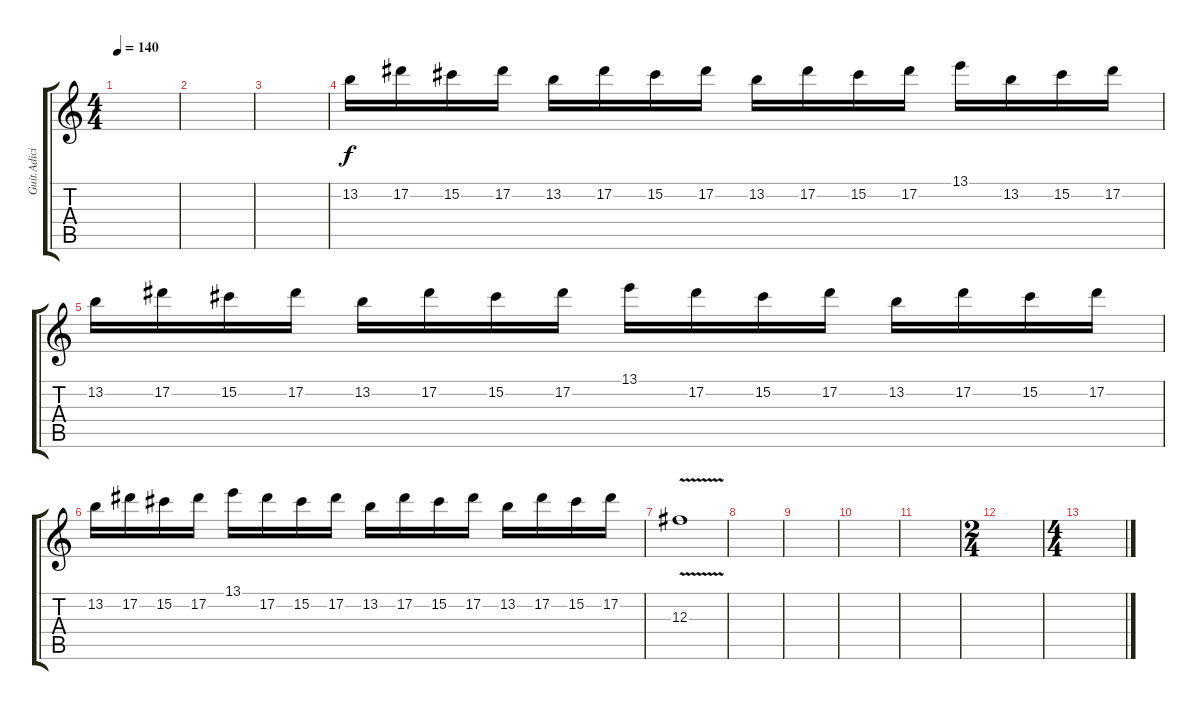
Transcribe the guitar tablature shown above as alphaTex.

\track ("Guit.Adicional" "Guit.Adici") {instrument distortionguitar}
\staff {score tabs}
\tuning (Eb4 Bb3 Gb3 Db3 Ab2 Eb2) {hide}
\ts (4 4)
\tempo 140
\clef g2
\ks c
|
|
|
13.2.16 17.2.16 15.2.16 17.2.16 13.2.16 17.2.16 15.2.16 17.2.16 13.2.16 17.2.16 15.2.16 17.2.16 13.1.16 13.2.16 15.2.16 17.2.16 |
13.2.16 17.2.16 15.2.16 17.2.16 13.2.16 17.2.16 15.2.16 17.2.16 13.1.16 17.2.16 15.2.16 17.2.16 13.2.16 17.2.16 15.2.16 17.2.16 |
13.2.16 17.2.16 15.2.16 17.2.16 13.1.16 17.2.16 15.2.16 17.2.16 13.2.16 17.2.16 15.2.16 17.2.16 13.2.16 17.2.16 15.2.16 17.2.16 |
12.3{v}.1 |
|
|
|
|
\ts (2 4)
|
\ts (4 4)
